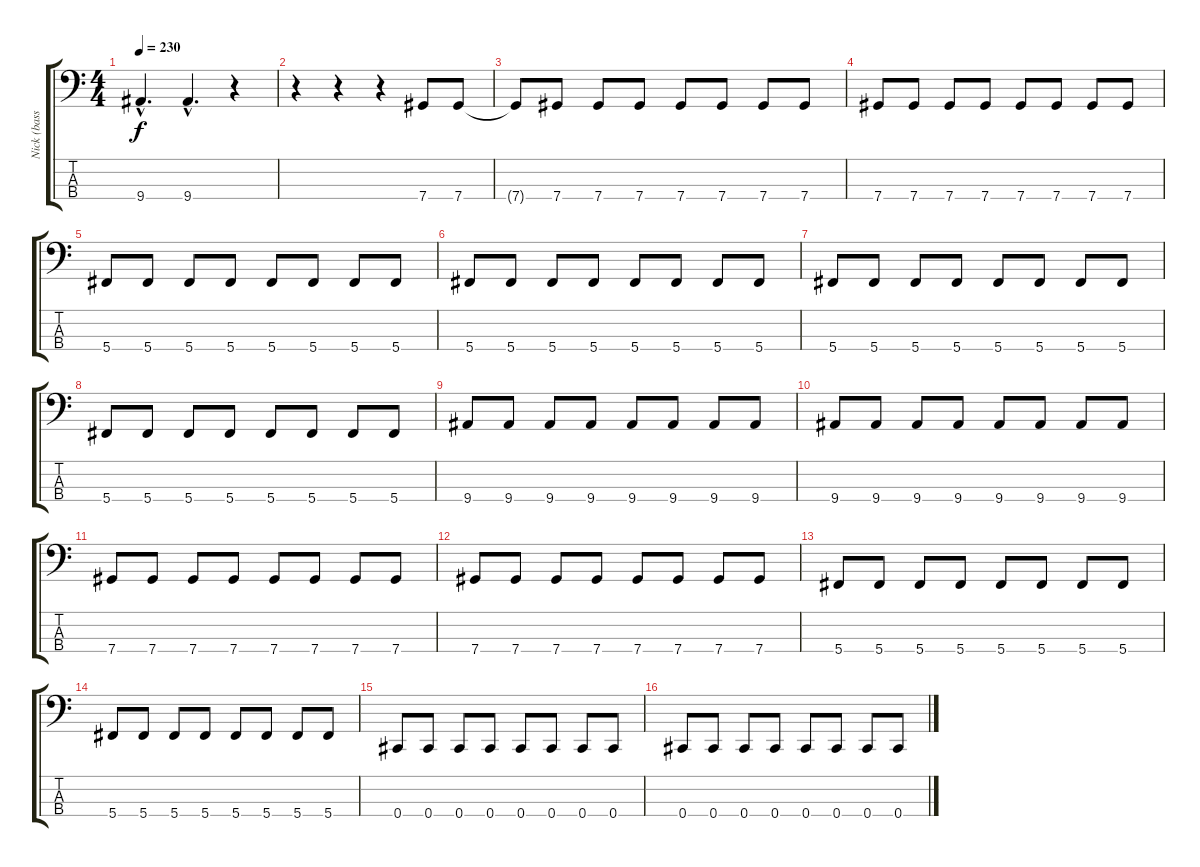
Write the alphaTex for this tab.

\track ("Nick (bass)" "Nick (bass") {instrument electricbasspick}
\staff {score tabs}
\tuning (Gb2 Db2 Ab1 Db1) {hide}
\ts (4 4)
\tempo 230
\clef f4
\ks c
9.4{hac}.4{d dy f} 9.4{hac}.4{d} r.4 |
r.4 r.4 r.4 7.4.8 7.4.8 |
7.4{t}.8 7.4.8 7.4.8 7.4.8 7.4.8 7.4.8 7.4.8 7.4.8 |
7.4.8 7.4.8 7.4.8 7.4.8 7.4.8 7.4.8 7.4.8 7.4.8 |
5.4.8 5.4.8 5.4.8 5.4.8 5.4.8 5.4.8 5.4.8 5.4.8 |
5.4.8 5.4.8 5.4.8 5.4.8 5.4.8 5.4.8 5.4.8 5.4.8 |
5.4.8 5.4.8 5.4.8 5.4.8 5.4.8 5.4.8 5.4.8 5.4.8 |
5.4.8 5.4.8 5.4.8 5.4.8 5.4.8 5.4.8 5.4.8 5.4.8 |
9.4.8 9.4.8 9.4.8 9.4.8 9.4.8 9.4.8 9.4.8 9.4.8 |
9.4.8 9.4.8 9.4.8 9.4.8 9.4.8 9.4.8 9.4.8 9.4.8 |
7.4.8 7.4.8 7.4.8 7.4.8 7.4.8 7.4.8 7.4.8 7.4.8 |
7.4.8 7.4.8 7.4.8 7.4.8 7.4.8 7.4.8 7.4.8 7.4.8 |
5.4.8 5.4.8 5.4.8 5.4.8 5.4.8 5.4.8 5.4.8 5.4.8 |
5.4.8 5.4.8 5.4.8 5.4.8 5.4.8 5.4.8 5.4.8 5.4.8 |
0.4.8 0.4.8 0.4.8 0.4.8 0.4.8 0.4.8 0.4.8 0.4.8 |
0.4.8 0.4.8 0.4.8 0.4.8 0.4.8 0.4.8 0.4.8 0.4.8
